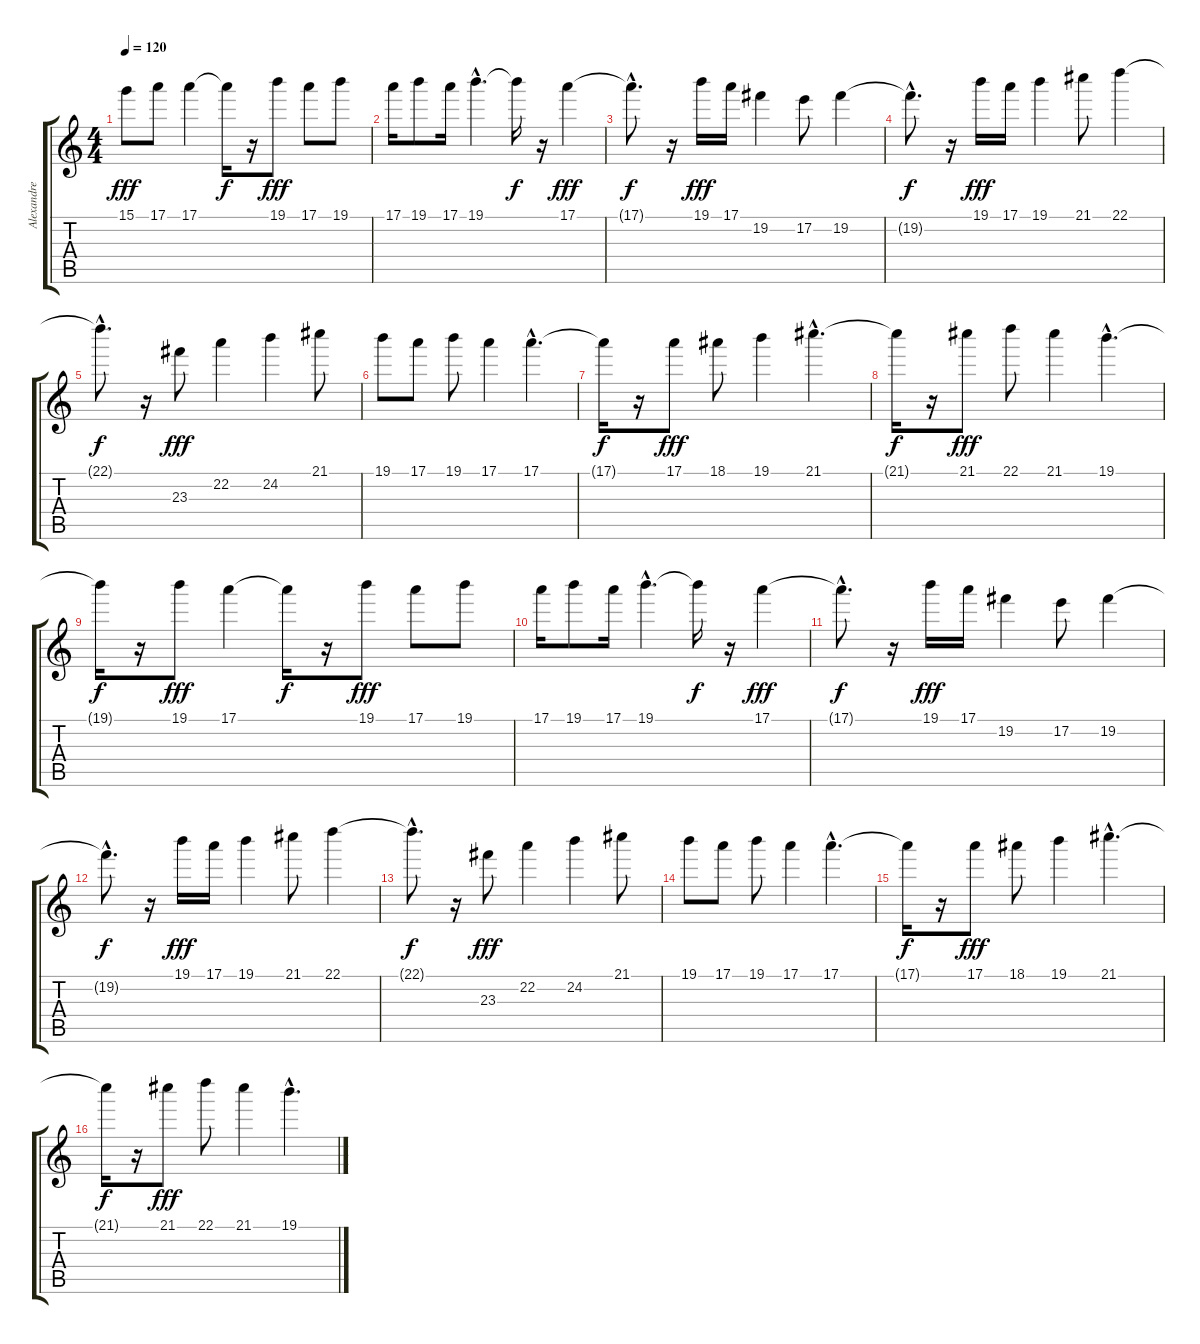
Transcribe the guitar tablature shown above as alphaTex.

\track ("Alexandre Belchior" "Alexandre ") {instrument overdrivenguitar}
\staff {score tabs}
\tuning (E4 B3 G3 D3 A2 E2) {hide}
\ts (4 4)
\tempo 120
\clef g2
\ks c
15.1.8{dy fff} 17.1.8 17.1.4 17.1{t}.16{dy f} r.16 19.1.8{dy fff} 17.1.8 19.1.8 |
17.1.16 19.1.8 17.1.16 19.1{hac}.4{d} 19.1{t}.16{dy f} r.16 17.1.4{dy fff} |
17.1{hac t}.8{d dy f} r.16 19.1.16{dy fff} 17.1.16 19.2.4 17.2.8 19.2.4 |
19.2{hac t}.8{d dy f} r.16 19.1.16{dy fff} 17.1.16 19.1.4 21.1.8 22.1.4 |
22.1{hac t}.8{d dy f} r.16 23.3.8{dy fff} 22.2.4 24.2.4 21.1.8 |
19.1.8 17.1.8 19.1.8 17.1.4 17.1{hac}.4{d} |
17.1{t}.16{dy f} r.16 17.1.8{dy fff} 18.1.8 19.1.4 21.1{hac}.4{d} |
21.1{t}.16{dy f} r.16 21.1.8{dy fff} 22.1.8 21.1.4 19.1{hac}.4{d} |
19.1{t}.16{dy f} r.16 19.1.8{dy fff} 17.1.4 17.1{t}.16{dy f} r.16 19.1.8{dy fff} 17.1.8 19.1.8 |
17.1.16 19.1.8 17.1.16 19.1{hac}.4{d} 19.1{t}.16{dy f} r.16 17.1.4{dy fff} |
17.1{hac t}.8{d dy f} r.16 19.1.16{dy fff} 17.1.16 19.2.4 17.2.8 19.2.4 |
19.2{hac t}.8{d dy f} r.16 19.1.16{dy fff} 17.1.16 19.1.4 21.1.8 22.1.4 |
22.1{hac t}.8{d dy f} r.16 23.3.8{dy fff} 22.2.4 24.2.4 21.1.8 |
19.1.8 17.1.8 19.1.8 17.1.4 17.1{hac}.4{d} |
17.1{t}.16{dy f} r.16 17.1.8{dy fff} 18.1.8 19.1.4 21.1{hac}.4{d} |
21.1{t}.16{dy f} r.16 21.1.8{dy fff} 22.1.8 21.1.4 19.1{hac}.4{d}
